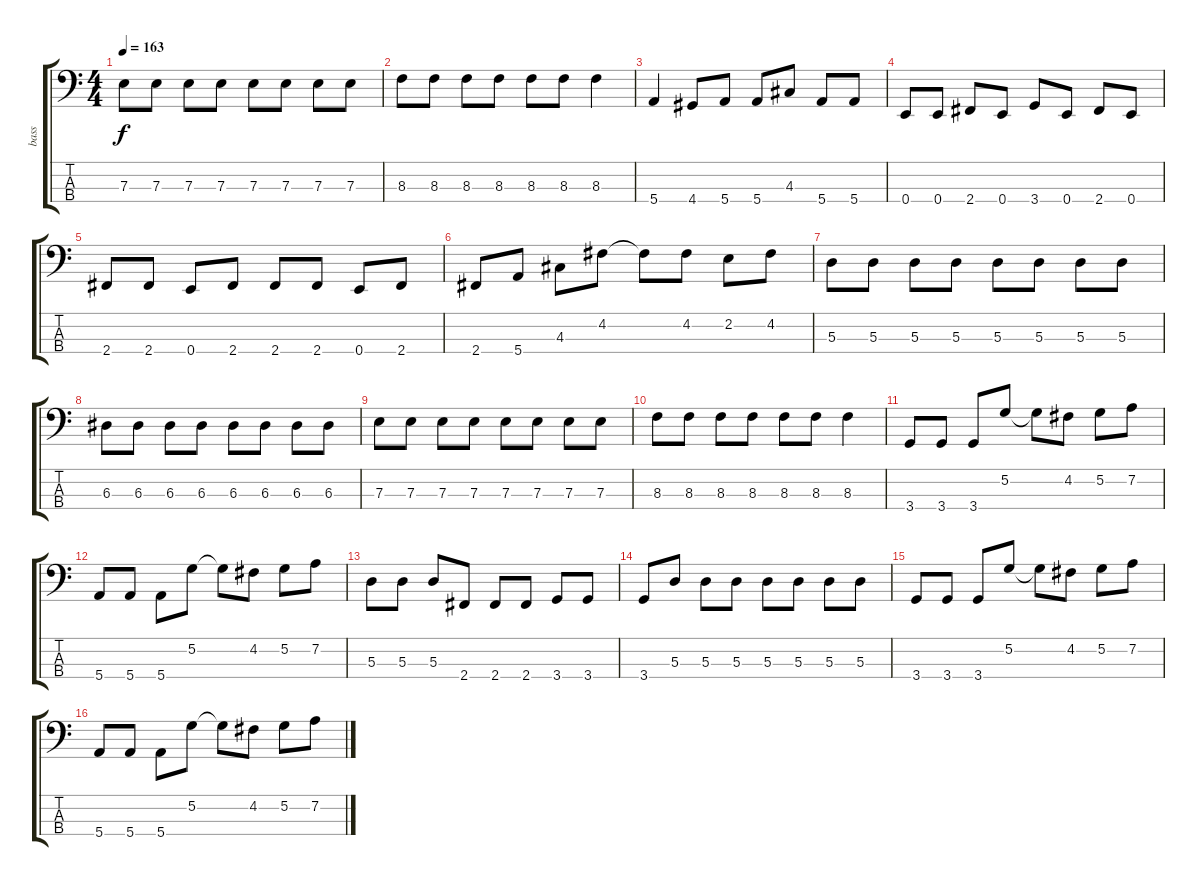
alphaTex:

\track ("bass" "bass") {instrument electricbasspick}
\staff {score tabs}
\tuning (G2 D2 A1 E1) {hide}
\ts (4 4)
\tempo 163
\clef f4
\ks c
7.3.8{dy f} 7.3.8 7.3.8 7.3.8 7.3.8 7.3.8 7.3.8 7.3.8 |
8.3.8 8.3.8 8.3.8 8.3.8 8.3.8 8.3.8 8.3.4 |
5.4.4 4.4.8 5.4.8 5.4.8 4.3.8 5.4.8 5.4.8 |
0.4.8 0.4.8 2.4.8 0.4.8 3.4.8 0.4.8 2.4.8 0.4.8 |
2.4.8 2.4.8 0.4.8 2.4.8 2.4.8 2.4.8 0.4.8 2.4.8 |
2.4.8 5.4.8 4.3.8 4.2.8 4.2{t}.8 4.2.8 2.2.8 4.2.8 |
5.3.8 5.3.8 5.3.8 5.3.8 5.3.8 5.3.8 5.3.8 5.3.8 |
6.3.8 6.3.8 6.3.8 6.3.8 6.3.8 6.3.8 6.3.8 6.3.8 |
7.3.8 7.3.8 7.3.8 7.3.8 7.3.8 7.3.8 7.3.8 7.3.8 |
8.3.8 8.3.8 8.3.8 8.3.8 8.3.8 8.3.8 8.3.4 |
3.4.8 3.4.8 3.4.8 5.2.8 5.2{t}.8 4.2.8 5.2.8 7.2.8 |
5.4.8 5.4.8 5.4.8 5.2.8 5.2{t}.8 4.2.8 5.2.8 7.2.8 |
5.3.8 5.3.8 5.3.8 2.4.8 2.4.8 2.4.8 3.4.8 3.4.8 |
3.4.8 5.3.8 5.3.8 5.3.8 5.3.8 5.3.8 5.3.8 5.3.8 |
3.4.8 3.4.8 3.4.8 5.2.8 5.2{t}.8 4.2.8 5.2.8 7.2.8 |
5.4.8 5.4.8 5.4.8 5.2.8 5.2{t}.8 4.2.8 5.2.8 7.2.8
